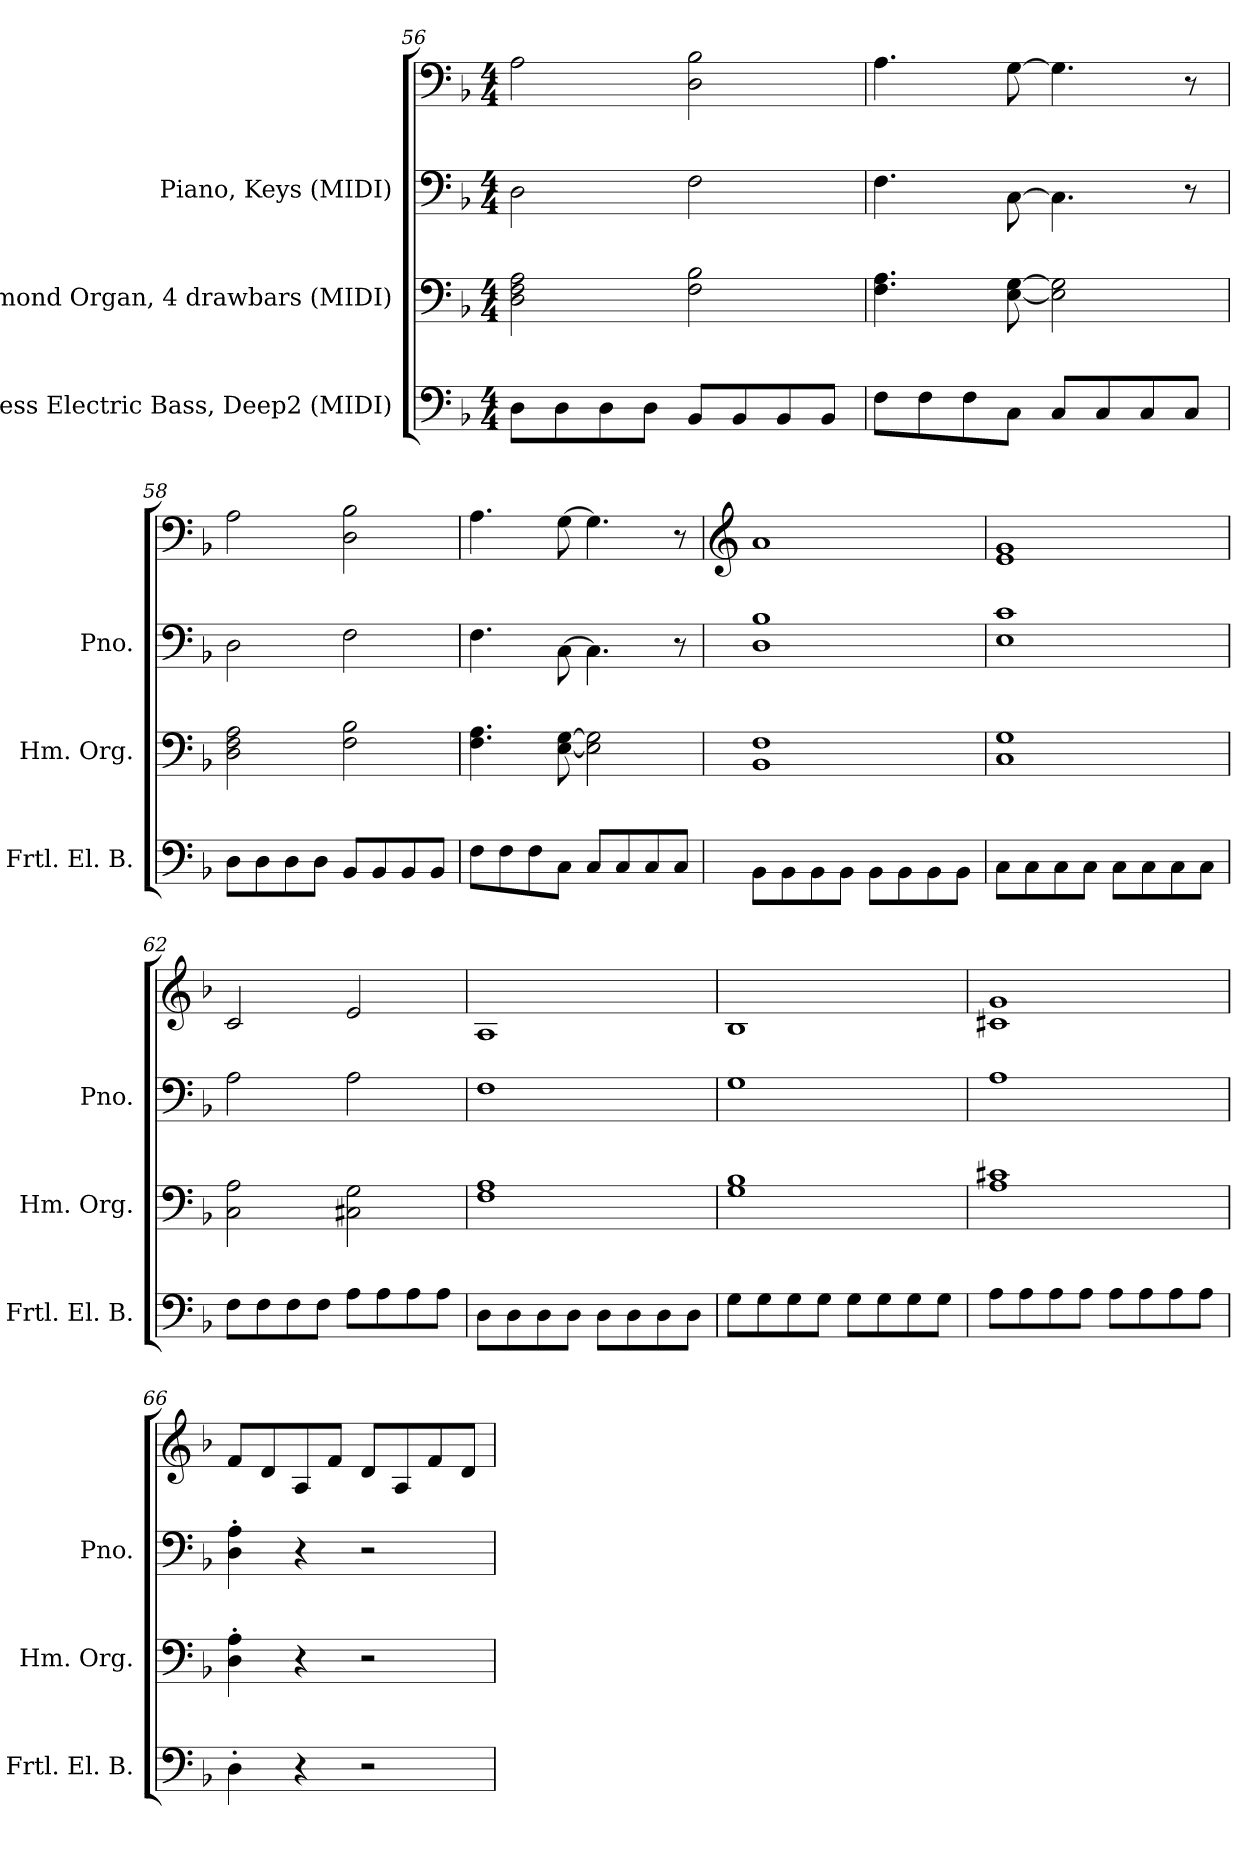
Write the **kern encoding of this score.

**kern	**kern	**kern	**kern
*part3	*part2	*part1	*part1
*staff4	*staff3	*staff2	*staff1
*I"Fretless Electric Bass, Deep2 (MIDI)	*I"Hammond Organ, 4 drawbars (MIDI)	*I"Piano, Keys (MIDI)	*
*I'Frtl. El. B.	*I'Hm. Org.	*I'Pno.	*
*clefF4	*clefF4	*clefF4	*clefF4
*ITrd7c12	*	*	*
*k[b-]	*k[b-]	*k[b-]	*k[b-]
*M4/4	*M4/4	*M4/4	*M4/4
=56	=56	=56	=56
8DD\L	2D\ 2F\ 2A\	2D\	2A\
8DD\	.	.	.
8DD\	.	.	.
8DD\J	.	.	.
8BBB-/L	2F\ 2B-\	2F\	2D\ 2B-\
8BBB-/	.	.	.
8BBB-/	.	.	.
8BBB-/J	.	.	.
!!LO:LB:g=z
=57	=57	=57	=57
8FF\L	4.F\ 4.A\	4.F\	4.A\
8FF\	.	.	.
8FF\	.	.	.
8CC\J	[8E\ [8G\	[8C\	[8G\
8CC/L	2E\] 2G\]	4.C\]	4.G\]
8CC/	.	.	.
8CC/	.	.	.
8CC/J	.	8r	8r
=58	=58	=58	=58
8DD\L	2D\ 2F\ 2A\	2D\	2A\
8DD\	.	.	.
8DD\	.	.	.
8DD\J	.	.	.
8BBB-/L	2F\ 2B-\	2F\	2D\ 2B-\
8BBB-/	.	.	.
8BBB-/	.	.	.
8BBB-/J	.	.	.
=59	=59	=59	=59
8FF\L	4.F\ 4.A\	4.F\	4.A\
8FF\	.	.	.
8FF\	.	.	.
8CC\J	[8E\ [8G\	[8C\	[8G\
8CC/L	2E\] 2G\]	4.C\]	4.G\]
8CC/	.	.	.
8CC/	.	.	.
8CC/J	.	8r	8r
=60	=60	=60	=60
*	*	*	*clefG2
8BBB-\L	1BB- 1F	1D 1B-	1a
8BBB-\	.	.	.
8BBB-\	.	.	.
8BBB-\J	.	.	.
8BBB-\L	.	.	.
8BBB-\	.	.	.
8BBB-\	.	.	.
8BBB-\J	.	.	.
!!LO:PB:g=z
=61	=61	=61	=61
8CC\L	1C 1G	1E 1c	1e 1g
8CC\	.	.	.
8CC\	.	.	.
8CC\J	.	.	.
8CC\L	.	.	.
8CC\	.	.	.
8CC\	.	.	.
8CC\J	.	.	.
=62	=62	=62	=62
8FF\L	2C\ 2A\	2A\	2c/
8FF\	.	.	.
8FF\	.	.	.
8FF\J	.	.	.
8AA\L	2C#X\ 2G\	2A\	2e/
8AA\	.	.	.
8AA\	.	.	.
8AA\J	.	.	.
=63	=63	=63	=63
8DD\L	1F 1A	1F	1A
8DD\	.	.	.
8DD\	.	.	.
8DD\J	.	.	.
8DD\L	.	.	.
8DD\	.	.	.
8DD\	.	.	.
8DD\J	.	.	.
=64	=64	=64	=64
8GG\L	1G 1B-	1G	1B-
8GG\	.	.	.
8GG\	.	.	.
8GG\J	.	.	.
8GG\L	.	.	.
8GG\	.	.	.
8GG\	.	.	.
8GG\J	.	.	.
!!LO:LB:g=z
=65	=65	=65	=65
8AA\L	1A 1c#X	1A	1c#X 1g
8AA\	.	.	.
8AA\	.	.	.
8AA\J	.	.	.
8AA\L	.	.	.
8AA\	.	.	.
8AA\	.	.	.
8AA\J	.	.	.
=66	=66	=66	=66
4DD'\	4D\' 4A\'	4D\' 4A\'	8f/L
.	.	.	8d/
4r	4r	4r	8A/
.	.	.	8f/J
2r	2r	2r	8d/L
.	.	.	8A/
.	.	.	8f/
.	.	.	8d/J
=	=	=	=
*-	*-	*-	*-
